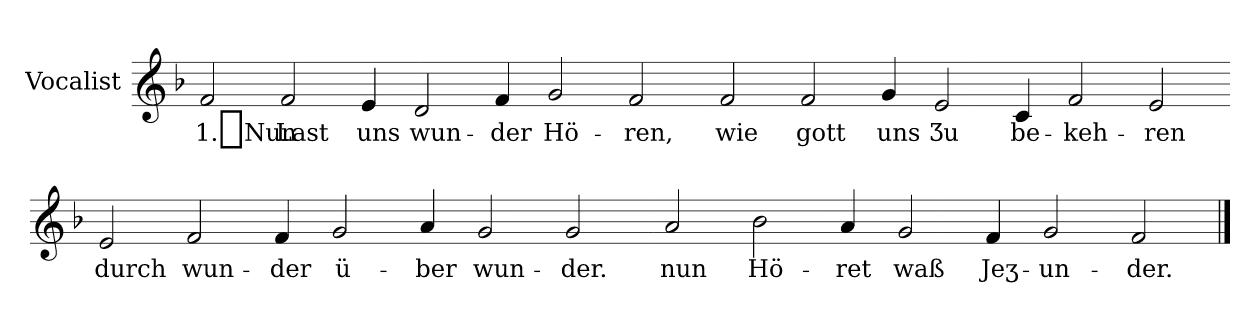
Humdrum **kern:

**kern	**text
*part1	*part1
*staff1	*staff1
*I"Vocalist	*
*k[b-]	*
*F:	*
=	=
2f	1._Nun
2f	Last
4e	uns
2d	wun-
4f	-der
2g	Hö-
2f	-ren,
=1-	=1-
2f	wie
2f	gott
4g	uns
2e	Ʒu
4c	be-
2f	-keh-
2e	-ren
=-	=-
2e	durch
2f	wun-
4f	-der
2g	ü-
4a	-ber
2g	wun-
2g	-der.
=-	=-
2a	nun
2b-	Hö-
4a	-ret
2g	waß
4f	Jeʒ-
2g	-un-
2f	-der.
==	==
*-	*-
